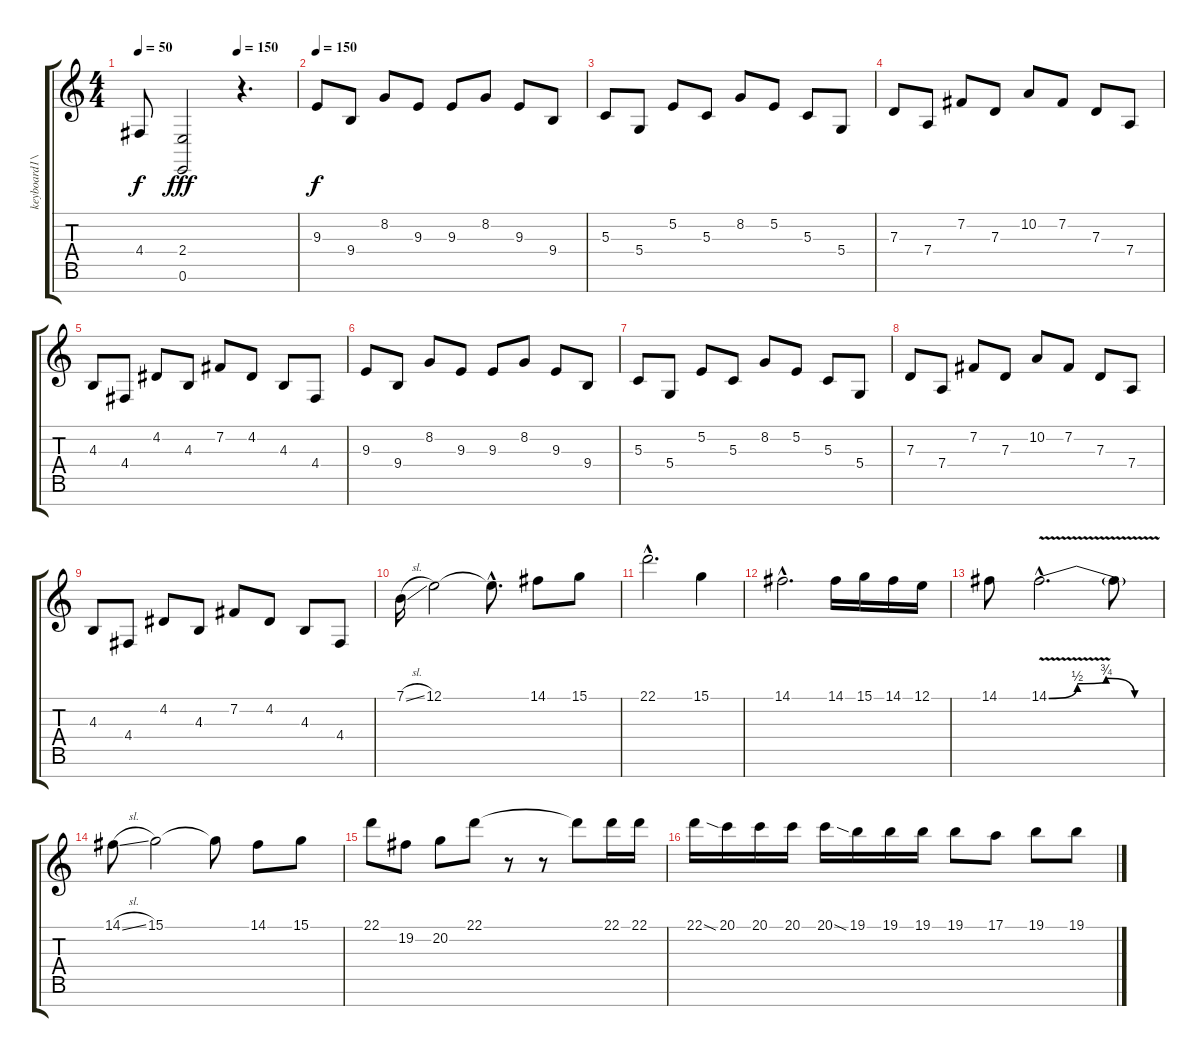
\track ("keyboard1\\guitar1" "keyboard1\\") {instrument acousticgrandpiano}
\staff {score tabs}
\tuning (E4 B3 G3 D3 A2 E2 B1) {hide}
\ts (4 4)
\tempo 50
\tempo (150 0.625)
\clef g2
\ks c
4.4{t}.8{dy f} (2.4 0.6).2{dy fff} r.4{d} |
\tempo 150
9.3.8{dy f instrument distortionguitar} 9.4.8 8.2.8 9.3.8 9.3.8 8.2.8 9.3.8 9.4.8 |
5.3.8 5.4.8 5.2.8 5.3.8 8.2.8 5.2.8 5.3.8 5.4.8 |
7.3.8 7.4.8 7.2.8 7.3.8 10.2.8 7.2.8 7.3.8 7.4.8 |
4.3.8 4.4.8 4.2.8 4.3.8 7.2.8 4.2.8 4.3.8 4.4.8 |
9.3.8{instrument distortionguitar} 9.4.8 8.2.8 9.3.8 9.3.8 8.2.8 9.3.8 9.4.8 |
5.3.8 5.4.8 5.2.8 5.3.8 8.2.8 5.2.8 5.3.8 5.4.8 |
7.3.8 7.4.8 7.2.8 7.3.8 10.2.8 7.2.8 7.3.8 7.4.8 |
4.3.8 4.4.8 4.2.8 4.3.8 7.2.8 4.2.8 4.3.8 4.4.8 |
7.1{sl}.16{volume 14 instrument overdrivenguitar} 12.1.2 12.1{hac t}.8{d} 14.1.8 15.1.8 |
22.1{hac}.2{d} 15.1.4 |
14.1{hac}.2{d} 14.1.16 15.1.16 14.1.16 12.1.16 |
14.1.8 14.1{be (custom 0 0 15 2 30 3 45 0 60 0) v hac}.2{d} 14.1{t}.8 |
14.1{sl}.8 15.1.2 15.1{t}.8 14.1.8 15.1.8 |
22.1.8 19.2.8 20.2.8 22.1.8 r.8 r.8 22.1{t}.8 22.1.16 22.1.16 |
22.1.16 20.1{sia}.16 20.1.16 20.1.16 20.1.16 19.1{sia}.16 19.1.16 19.1.16 19.1.8 17.1.8 19.1.8 19.1.8
